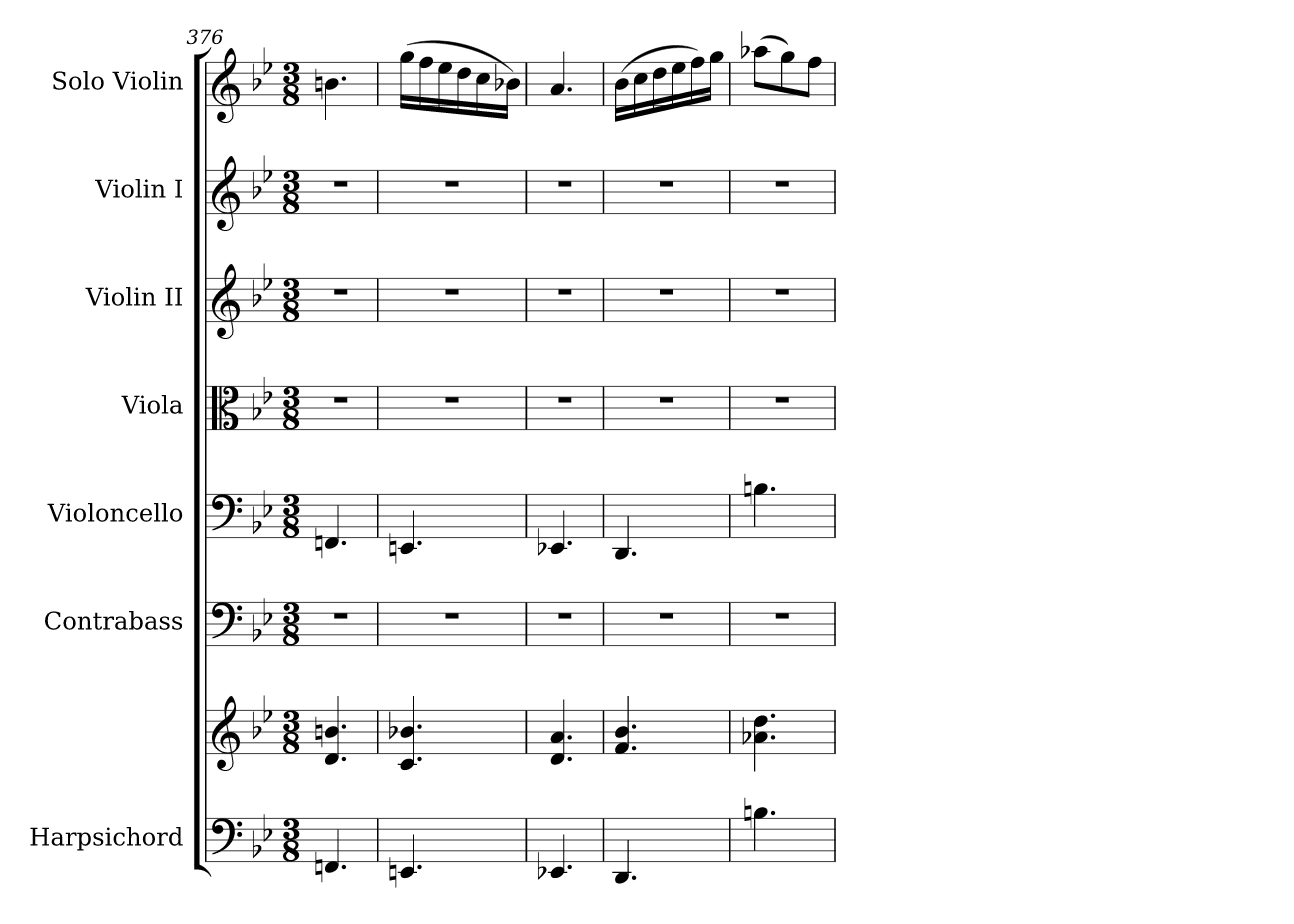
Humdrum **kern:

**kern	**kern	**kern	**kern	**kern	**kern	**kern	**kern
*part7	*part7	*part6	*part5	*part4	*part3	*part2	*part1
*staff8	*staff7	*staff6	*staff5	*staff4	*staff3	*staff2	*staff1
*I"Harpsichord	*	*I"Contrabass	*I"Violoncello	*I"Viola	*I"Violin II	*I"Violin I	*I"Solo Violin
*I'Hch.	*	*I'Cb.	*I'Vc.	*I'Vla.	*I'Vln. II	*I'Vln. I	*I'Vln.
*clefF4	*clefG2	*clefF4	*clefF4	*clefC3	*clefG2	*clefG2	*clefG2
*	*	*ITrd7c12	*	*	*	*	*
*k[b-e-]	*k[b-e-]	*k[b-e-]	*k[b-e-]	*k[b-e-]	*k[b-e-]	*k[b-e-]	*k[b-e-]
*M3/8	*M3/8	*M3/8	*M3/8	*M3/8	*M3/8	*M3/8	*M3/8
=376	=376	=376	=376	=376	=376	=376	=376
4.FFn/	4.d/ 4.bn/	4.r	4.FFn/	4.r	4.r	4.r	4.bn\
!!LO:PB:g=z
=377	=377	=377	=377	=377	=377	=377	=377
4.EEn/	4.c/ 4.b-X/	4.r	4.EEn/	4.r	4.r	4.r	(>16gg\LL
.	.	.	.	.	.	.	16ff\
.	.	.	.	.	.	.	16ee-\
.	.	.	.	.	.	.	16dd\
.	.	.	.	.	.	.	16cc\
.	.	.	.	.	.	.	16b-X\JJ)
=378	=378	=378	=378	=378	=378	=378	=378
4.EE-X/	4.d/ 4.a/	4.r	4.EE-X/	4.r	4.r	4.r	4.a/
=379	=379	=379	=379	=379	=379	=379	=379
4.DD/	4.f/ 4.b-/	4.r	4.DD/	4.r	4.r	4.r	(>16b-\LL
.	.	.	.	.	.	.	16cc\
.	.	.	.	.	.	.	16dd\
.	.	.	.	.	.	.	16ee-\
.	.	.	.	.	.	.	16ff\)
.	.	.	.	.	.	.	16gg\JJ
=380	=380	=380	=380	=380	=380	=380	=380
4.Bn\	4.a-X\ 4.dd\	4.r	4.Bn\	4.r	4.r	4.r	(>8aa-X\L
.	.	.	.	.	.	.	8gg\)
.	.	.	.	.	.	.	8ff\J
=	=	=	=	=	=	=	=
*-	*-	*-	*-	*-	*-	*-	*-
